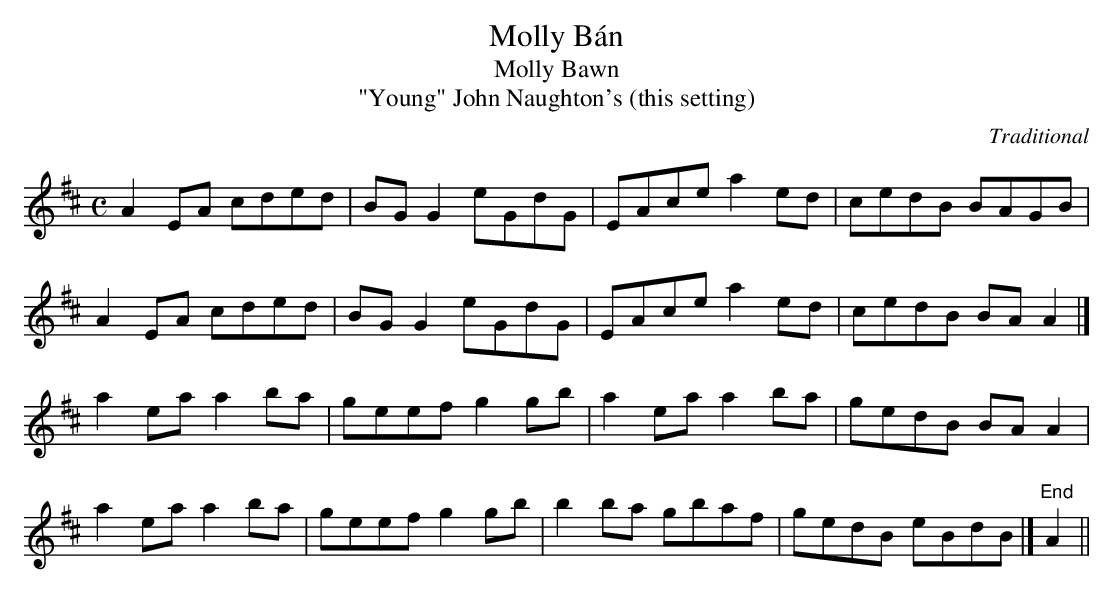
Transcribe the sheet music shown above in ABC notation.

X:1
T:Molly Bán
T:Molly Bawn
T:"Young" John Naughton's (this setting)
C:Traditional
M:C
L:1/8
K:AMix
A2 EA cded | BG G2 eGdG | EAce a2 ed  | cedB BAGB |
A2 EA cded | BG G2 eGdG | EAce a2 ed  | cedB BA A2 |]
a2 ea a2 ba | geef g2 gb | a2 ea a2 ba | gedB BA A2 |
a2 ea a2 ba | geef g2 gb | b2 ba gbaf | gedB eBdB |]"End" A2 ||
